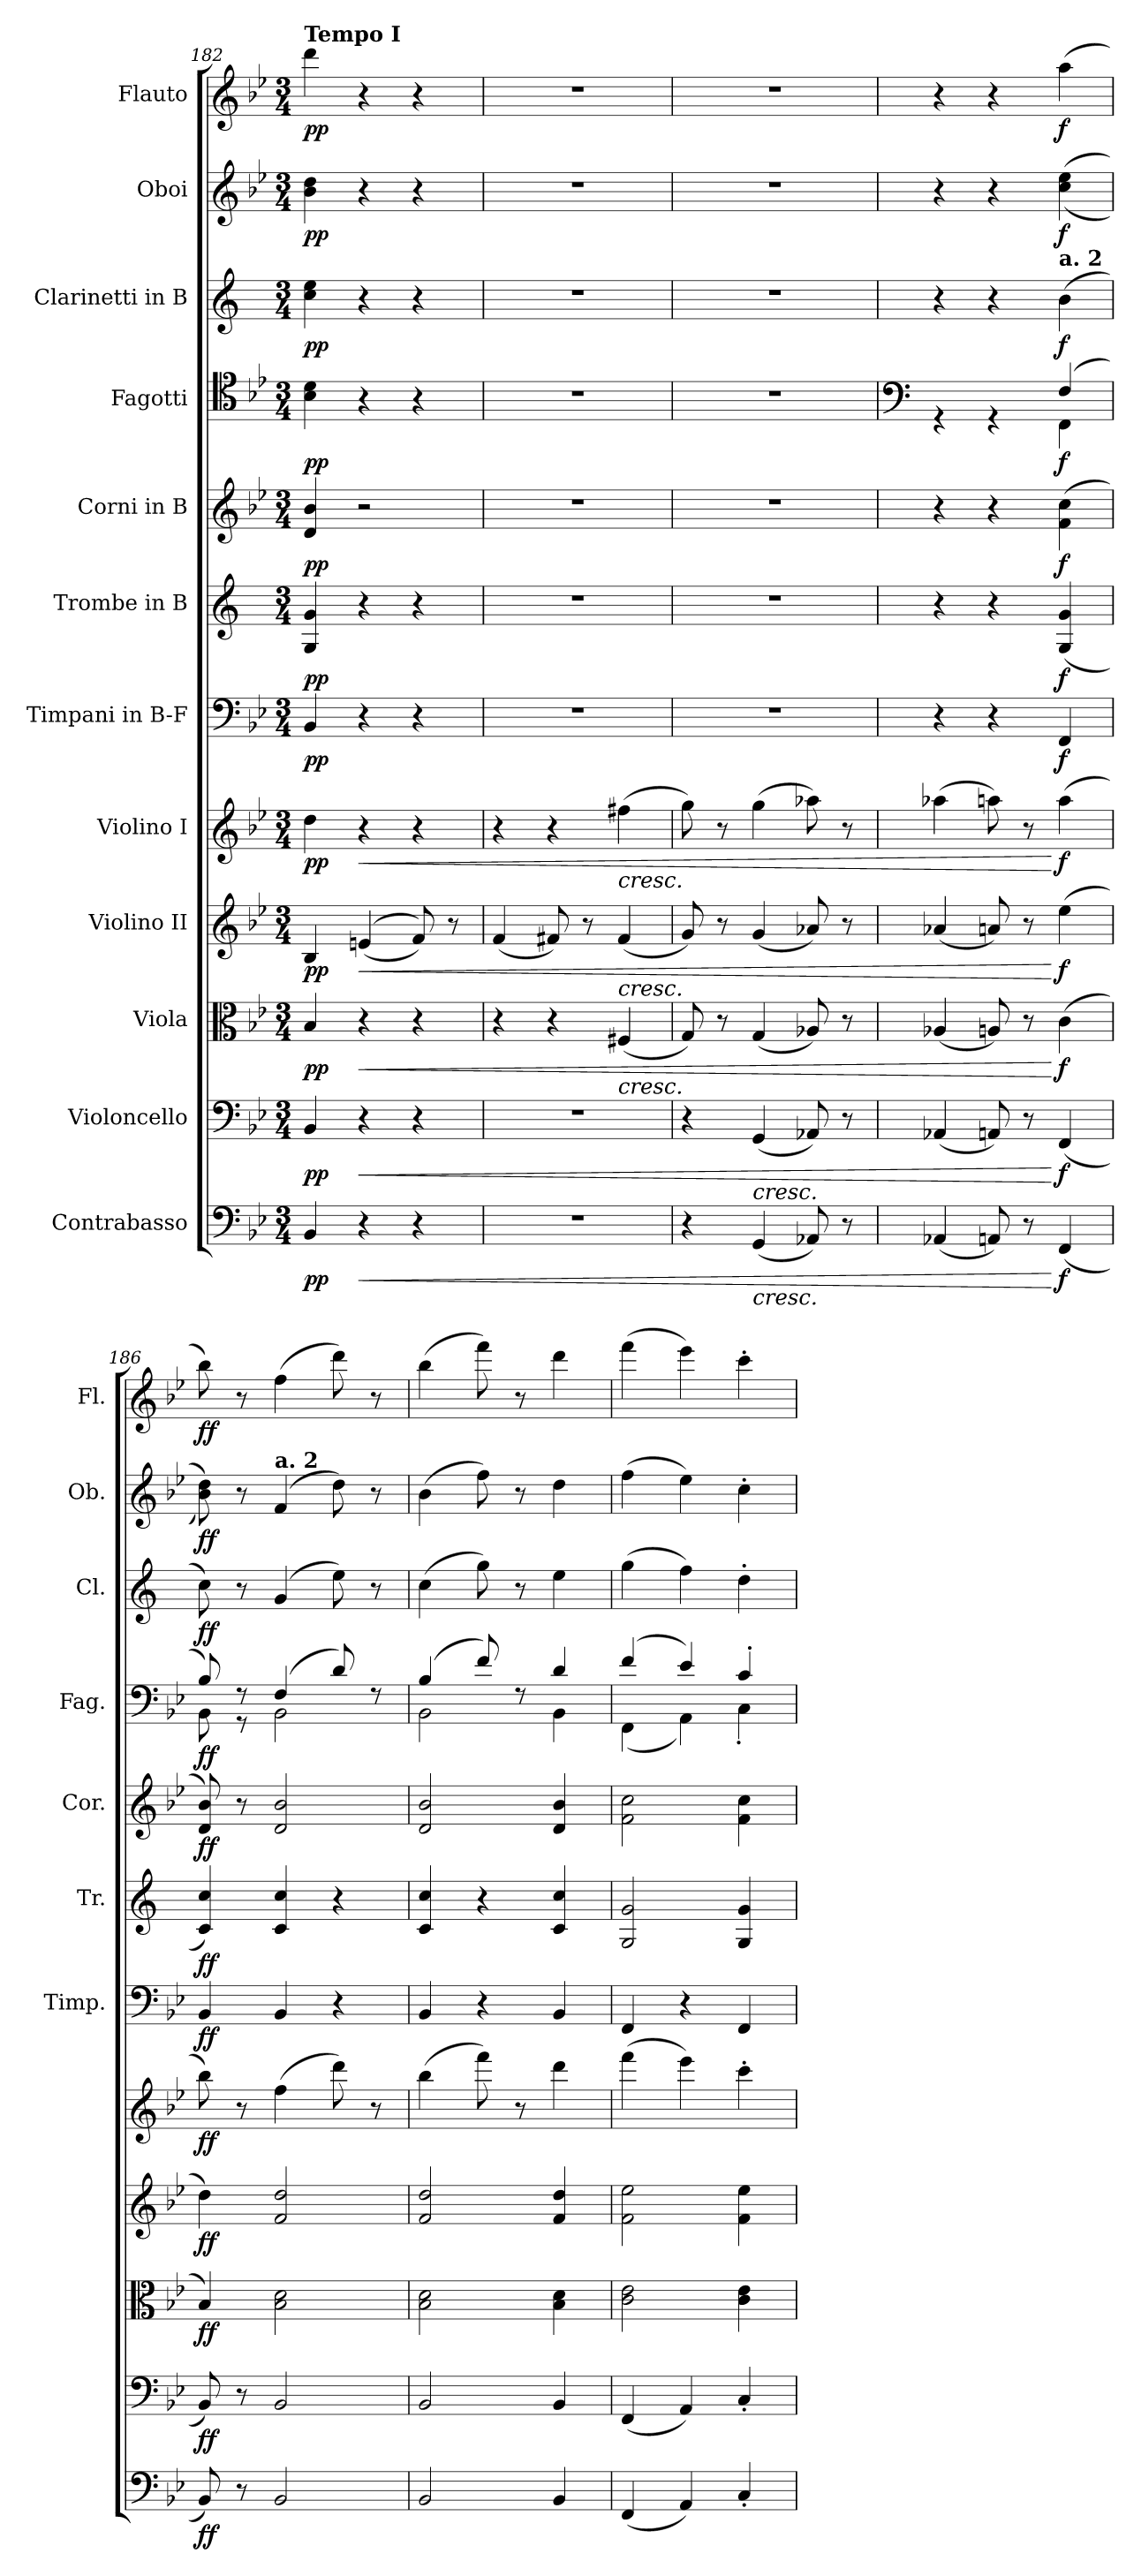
**kern	**dynam	**kern	**dynam	**kern	**dynam	**kern	**dynam	**kern	**dynam	**kern	**dynam	**kern	**dynam	**kern	**dynam	**kern	**dynam	**kern	**dynam	**kern	**dynam	**kern	**dynam
*part12	*part12	*part11	*part11	*part10	*part10	*part9	*part9	*part8	*part8	*part7	*part7	*part6	*part6	*part5	*part5	*part4	*part4	*part3	*part3	*part2	*part2	*part1	*part1
*staff12	*staff12	*staff11	*staff11	*staff10	*staff10	*staff9	*staff9	*staff8	*staff8	*staff7	*staff7	*staff6	*staff6	*staff5	*staff5	*staff4	*staff4	*staff3	*staff3	*staff2	*staff2	*staff1	*staff1
*I"Contrabasso	*	*I"Violoncello	*	*I"Viola	*	*I"Violino II	*	*I"Violino I	*	*I"Timpani in B-F	*	*I"Trombe in B	*	*I"Corni in B	*	*I"Fagotti	*	*I"Clarinetti in B	*	*I"Oboi	*	*I"Flauto	*
*	*	*	*	*	*	*	*	*	*	*I'Timp.	*	*I'Tr.	*	*I'Cor.	*	*I'Fag.	*	*I'Cl.	*	*I'Ob.	*	*I'Fl.	*
!!LO:PB:g=z
*clefF4	*	*clefF4	*	*clefC3	*	*clefG2	*	*clefG2	*	*clefF4	*	*clefG2	*	*clefG2	*	*clefC4	*	*clefG2	*	*clefG2	*	*clefG2	*
*ITrd7c12	*	*	*	*	*	*	*	*	*	*	*	*ITrd1c2	*	*ITrd8c14	*	*	*	*ITrd1c2	*	*	*	*	*
*k[b-e-]	*	*k[b-e-]	*	*k[b-e-]	*	*k[b-e-]	*	*k[b-e-]	*	*k[b-e-]	*	*k[b-e-]	*	*k[b-e-]	*	*k[b-e-]	*	*k[b-e-]	*	*k[b-e-]	*	*k[b-e-]	*
*M3/4	*	*M3/4	*	*M3/4	*	*M3/4	*	*M3/4	*	*M3/4	*	*M3/4	*	*M3/4	*	*M3/4	*	*M3/4	*	*M3/4	*	*M3/4	*
=182	=182	=182	=182	=182	=182	=182	=182	=182	=182	=182	=182	=182	=182	=182	=182	=182	=182	=182	=182	=182	=182	=182	=182
!	!	!	!	!	!	!	!	!	!	!	!	!	!	!	!	!	!	!	!	!	!	!LO:TX:a:B:t=Tempo I	!
!	!LO:DY:b	!	!LO:DY:b	!	!LO:DY:b	!	!LO:DY:b	!	!LO:DY:b	!	!LO:DY:b	!	!LO:DY:b	!	!LO:DY:b	!	!LO:DY:b	!	!LO:DY:b	!	!LO:DY:b	!	!LO:DY:b
4BBB-/	pp	4BB-/	pp	4B-/	pp	4B-/	pp	4dd\	pp	4BB-/	pp	4F/ 4f/	pp	4D/ 4B-/	pp	4B-\ 4d\	pp	4b-\ 4dd\	pp	4b-\ 4dd\	pp	4ddd\	pp
!	!LO:HP:b	!	!LO:HP:b	!	!LO:HP:b	!	!LO:HP:b	!	!LO:HP:b	!	!	!	!	!	!	!	!	!	!	!	!	!	!
4r	<	4r	<	4r	<	((4en/	<	4r	<	4r	.	4r	.	2r	.	4r	.	4r	.	4r	.	4r	.
4r	.	4r	.	4r	.	8f/))	.	4r	.	4r	.	4r	.	.	.	4r	.	4r	.	4r	.	4r	.
.	.	.	.	.	.	8r	.	.	.	.	.	.	.	.	.	.	.	.	.	.	.	.	.
=183	=183	=183	=183	=183	=183	=183	=183	=183	=183	=183	=183	=183	=183	=183	=183	=183	=183	=183	=183	=183	=183	=183	=183
2.r	.	2.r	.	4r	.	(4f/	.	4r	.	2.r	.	2.r	.	2.r	.	2.r	.	2.r	.	2.r	.	2.r	.
.	.	.	.	4r	.	8f#X/)	.	4r	.	.	.	.	.	.	.	.	.	.	.	.	.	.	.
.	.	.	.	.	.	8r	.	.	.	.	.	.	.	.	.	.	.	.	.	.	.	.	.
!	!	!	!	!	!	!	!	!LO:TX:b:i:t=cresc.	!	!	!	!	!	!	!	!	!	!	!	!	!	!	!
!	!	!	!	!	!	!LO:TX:b:i:t=cresc.	!	!	!	!	!	!	!	!	!	!	!	!	!	!	!	!	!
!	!	!	!	!LO:TX:b:i:t=cresc.	!	!	!	!	!	!	!	!	!	!	!	!	!	!	!	!	!	!	!
.	.	.	.	(4F#X/	.	(4f#/	.	(4ff#X\	.	.	.	.	.	.	.	.	.	.	.	.	.	.	.
=184	=184	=184	=184	=184	=184	=184	=184	=184	=184	=184	=184	=184	=184	=184	=184	=184	=184	=184	=184	=184	=184	=184	=184
4r	.	4r	.	8G/)	.	8g/)	.	8gg\)	.	2.r	.	2.r	.	2.r	.	2.r	.	2.r	.	2.r	.	2.r	.
.	.	.	.	8r	.	8r	.	8r	.	.	.	.	.	.	.	.	.	.	.	.	.	.	.
!	!	!LO:TX:b:i:t=cresc.	!	!	!	!	!	!	!	!	!	!	!	!	!	!	!	!	!	!	!	!	!
!LO:TX:b:i:t=cresc.	!	!	!	!	!	!	!	!	!	!	!	!	!	!	!	!	!	!	!	!	!	!	!
(4GGG/	.	(4GG/	.	(4G/	.	(4g/	.	(4gg\	.	.	.	.	.	.	.	.	.	.	.	.	.	.	.
8AAA-X/)	.	8AA-X/)	.	8A-X/)	.	8a-X/)	.	8aa-X\)	.	.	.	.	.	.	.	.	.	.	.	.	.	.	.
8r	.	8r	.	8r	.	8r	.	8r	.	.	.	.	.	.	.	.	.	.	.	.	.	.	.
=185	=185	=185	=185	=185	=185	=185	=185	=185	=185	=185	=185	=185	=185	=185	=185	=185	=185	=185	=185	=185	=185	=185	=185
*	*	*	*	*	*	*	*	*	*	*	*	*	*	*	*	*clefF4	*	*	*	*	*	*	*
*	*	*	*	*	*	*	*	*	*	*	*	*	*	*	*	*^	*	*	*	*	*	*	*
(4AAA-X/	.	(4AA-X/	.	(4A-X/	.	(4a-X/	.	(4aa-X\	.	4r	.	4r	.	4r	.	4rGG	2ryy	.	4r	.	4r	.	4r	.
8AAAn/)	.	8AAn/)	.	8An/)	.	8an/)	.	8aan\)	.	4r	.	4r	.	4r	.	4rGG	.	.	4r	.	4r	.	4r	.
8r	.	8r	.	8r	.	8r	.	8r	.	.	.	.	.	.	.	.	.	.	.	.	.	.	.	.
!	!	!	!	!	!	!	!	!	!	!	!	!	!	!	!	!	!	!	!LO:TX:a:B:t=a. 2	!	!	!	!	!
!	!LO:DY:n=1:b	!	!LO:DY:n=1:b	!	!LO:DY:n=1:b	!	!LO:DY:n=1:b	!	!LO:DY:n=1:b	!	!LO:DY:b	!	!LO:DY:b	!	!LO:DY:b	!	!	!LO:DY:b	!	!LO:DY:b	!	!LO:DY:b	!	!LO:DY:b
(4FFF/	[ f	(4FF/	[ f	(4c\	[ f	(4ee-\	[ f	(4aa\	[ f	4FF/	f	(4F/ 4f/	f	(4F\ 4c\	f	(4F/	4FF\	f	(4a\	f	((4cc\ 4ee-\	f	(4aa\	f
=186	=186	=186	=186	=186	=186	=186	=186	=186	=186	=186	=186	=186	=186	=186	=186	=186	=186	=186	=186	=186	=186	=186	=186	=186
!	!LO:DY:b	!	!LO:DY:b	!	!LO:DY:b	!	!LO:DY:b	!	!LO:DY:b	!	!LO:DY:b	!	!LO:DY:b	!	!LO:DY:b	!	!	!LO:DY:b	!	!LO:DY:b	!	!LO:DY:b	!	!LO:DY:b
8BBB-/)	ff	8BB-/)	ff	4B-/)	ff	4dd\)	ff	8bb-\)	ff	4BB-/	ff	4B-/ 4b-/)	ff	8D/ 8B-/)	ff	8B-/)	8BB-\	ff	8b-\)	ff	8b-\ 8dd\))	ff	8bb-\)	ff
8r	.	8r	.	.	.	.	.	8r	.	.	.	.	.	8r	.	8rF	8r	.	8r	.	8r	.	8r	.
!	!	!	!	!	!	!	!	!	!	!	!	!	!	!	!	!	!	!	!	!	!LO:TX:a:B:t=a. 2	!	!	!
2BBB-/	.	2BB-/	.	2B-\ 2d\	.	2f/ 2dd/	.	(4ff\	.	4BB-/	.	4B-/ 4b-/	.	2D/ 2B-/	.	(4F/	2BB-\	.	(4f/	.	(4f/	.	(4ff\	.
.	.	.	.	.	.	.	.	8ddd\)	.	4r	.	4r	.	.	.	8d/)	.	.	8dd\)	.	8dd\)	.	8ddd\)	.
.	.	.	.	.	.	.	.	8r	.	.	.	.	.	.	.	8rF	.	.	8r	.	8r	.	8r	.
=187	=187	=187	=187	=187	=187	=187	=187	=187	=187	=187	=187	=187	=187	=187	=187	=187	=187	=187	=187	=187	=187	=187	=187	=187
2BBB-/	.	2BB-/	.	2B-\ 2d\	.	2f/ 2dd/	.	(4bb-\	.	4BB-/	.	4B-/ 4b-/	.	2D/ 2B-/	.	(4B-/	2BB-\	.	(4b-\	.	(4b-\	.	(4bb-\	.
.	.	.	.	.	.	.	.	8fff\)	.	4r	.	4r	.	.	.	8f/)	.	.	8ff\)	.	8ff\)	.	8fff\)	.
.	.	.	.	.	.	.	.	8r	.	.	.	.	.	.	.	8rF	.	.	8r	.	8r	.	8r	.
4BBB-/	.	4BB-/	.	4B-\ 4d\	.	4f/ 4dd/	.	4ddd\	.	4BB-/	.	4B-/ 4b-/	.	4D/ 4B-/	.	4d/	4BB-\	.	4dd\	.	4dd\	.	4ddd\	.
=188	=188	=188	=188	=188	=188	=188	=188	=188	=188	=188	=188	=188	=188	=188	=188	=188	=188	=188	=188	=188	=188	=188	=188	=188
(4FFF/	.	(4FF/	.	2c\ 2e-\	.	2f\ 2ee-\	.	(4fff\	.	4FF/	.	2F/ 2f/	.	2F\ 2c\	.	(4f/	(4FF\	.	(4ff\	.	(4ff\	.	(4fff\	.
4AAA/)	.	4AA/)	.	.	.	.	.	4eee-\)	.	4r	.	.	.	.	.	4e-/)	4AA\)	.	4ee-\)	.	4ee-\)	.	4eee-\)	.
4CC'/	.	4C'/	.	4c\ 4e-\	.	4f\ 4ee-\	.	4ccc'\	.	4FF/	.	4F/ 4f/	.	4F\ 4c\	.	4c'/	4C'\	.	4cc'\	.	4cc'\	.	4ccc'\	.
*	*	*	*	*	*	*	*	*	*	*	*	*	*	*	*	*v	*v	*	*	*	*	*	*	*
=	=	=	=	=	=	=	=	=	=	=	=	=	=	=	=	=	=	=	=	=	=	=	=
*-	*-	*-	*-	*-	*-	*-	*-	*-	*-	*-	*-	*-	*-	*-	*-	*-	*-	*-	*-	*-	*-	*-	*-
